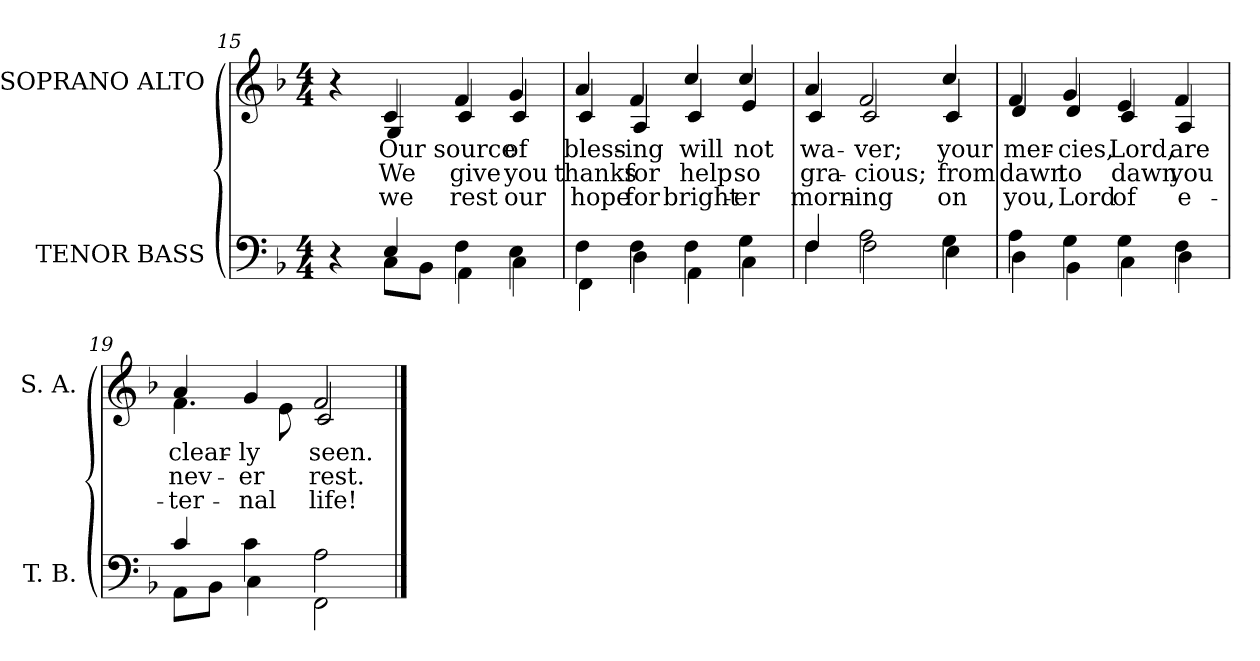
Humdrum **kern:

**kern	**kern	**text	**text	**text
*part2	*part1	*part1	*part1	*part1
*staff2	*staff1	*staff1	*staff1	*staff1
*I"TENOR BASS	*I"SOPRANO ALTO	*	*	*
*I'T. B.	*I'S. A.	*	*	*
*clefF4	*clefG2	*	*	*
*k[b-]	*k[b-]	*	*	*
*F:	*F:	*	*	*
*M4/4	*M4/4	*	*	*
=15	=15	=15	=15	=15
*^	*^	*	*	*
4r	4ryy	4r	4ryy	.	.	.
!	!	!	!	!LO:LY:b:color=#000000	!LO:LY:b:color=#000000	!LO:LY:b:color=#000000
4Ei/	8Ci\L	4ci/	4Gi/	Our	We	we
.	8BB-i\J	.	.	.	.	.
!	!	!	!	!LO:LY:b:color=#000000	!LO:LY:b:color=#000000	!LO:LY:b:color=#000000
4Fi\	4AAi\	4fi/	4ci/	source	give	rest
!	!	!	!	!LO:LY:b:color=#000000	!LO:LY:b:color=#000000	!LO:LY:b:color=#000000
4Ei\	4Ci\	4gi/	4ci/	of	you	our
!!LO:LB:g=z	!!
=16	=16	=16	=16	=16	=16	=16
!	!	!	!	!LO:LY:b:color=#000000	!LO:LY:b:color=#000000	!LO:LY:b:color=#000000
4Fi\	4FFi\	4ai/	4ci/	bless-	thanks	hope
!	!	!	!	!LO:LY:b:color=#000000	!LO:LY:b:color=#000000	!LO:LY:b:color=#000000
4Fi\	4Di\	4fi/	4Ai/	-ing	for	for
!	!	!	!	!LO:LY:b:color=#000000	!LO:LY:b:color=#000000	!LO:LY:b:color=#000000
4Fi\	4AAi\	4cci/	4ci/	will	help	bright-
!	!	!	!	!LO:LY:b:color=#000000	!LO:LY:b:color=#000000	!LO:LY:b:color=#000000
4Gi\	4Ci\	4cci/	4ei/	not	so	-er
=17	=17	=17	=17	=17	=17	=17
!	!	!	!	!LO:LY:b:color=#000000	!LO:LY:b:color=#000000	!LO:LY:b:color=#000000
4Fi/	4Fi\	4ai/	4ci/	wa-	gra-	morn-
!	!	!	!	!LO:LY:b:color=#000000	!LO:LY:b:color=#000000	!LO:LY:b:color=#000000
2Ai\	2Fi\	2fi/	2ci/	-ver;	-cious;	-ing
!	!	!	!	!LO:LY:b:color=#000000	!LO:LY:b:color=#000000	!LO:LY:b:color=#000000
4Gi\	4Ei\	4cci/	4ci/	your	from	on
=18	=18	=18	=18	=18	=18	=18
!	!	!	!	!LO:LY:b:color=#000000	!LO:LY:b:color=#000000	!LO:LY:b:color=#000000
4Ai\	4Di\	4fi/	4di/	mer-	dawn	you,
!	!	!	!	!LO:LY:b:color=#000000	!LO:LY:b:color=#000000	!LO:LY:b:color=#000000
4Gi\	4BB-i\	4gi/	4di/	-cies,	to	Lord
!	!	!	!	!LO:LY:b:color=#000000	!LO:LY:b:color=#000000	!LO:LY:b:color=#000000
4Gi\	4Ci\	4ei/	4ci/	Lord,	dawn	of
!	!	!	!	!LO:LY:b:color=#000000	!LO:LY:b:color=#000000	!LO:LY:b:color=#000000
4Fi\	4Di\	4fi/	4Ai/	are	you	e-
=19	=19	=19	=19	=19	=19	=19
!	!	!	!	!LO:LY:b:color=#000000	!LO:LY:b:color=#000000	!LO:LY:b:color=#000000
4ci/	8AAi\L	4ai/	4.fi\	clear-	nev-	-ter-
.	8BB-i\J	.	.	.	.	.
!	!	!	!	!LO:LY:b:color=#000000	!LO:LY:b:color=#000000	!LO:LY:b:color=#000000
4ci\	4Ci\	4gi/	.	-ly	-er	-nal
.	.	.	8ei\	.	.	.
!	!	!	!	!LO:LY:b:color=#000000	!LO:LY:b:color=#000000	!LO:LY:b:color=#000000
2Ai\	2FFi\	2fi/	2ci/	seen.	rest.	life!
*v	*v	*	*	*	*	*
*	*v	*v	*	*	*
==	==	==	==	==
*-	*-	*-	*-	*-
